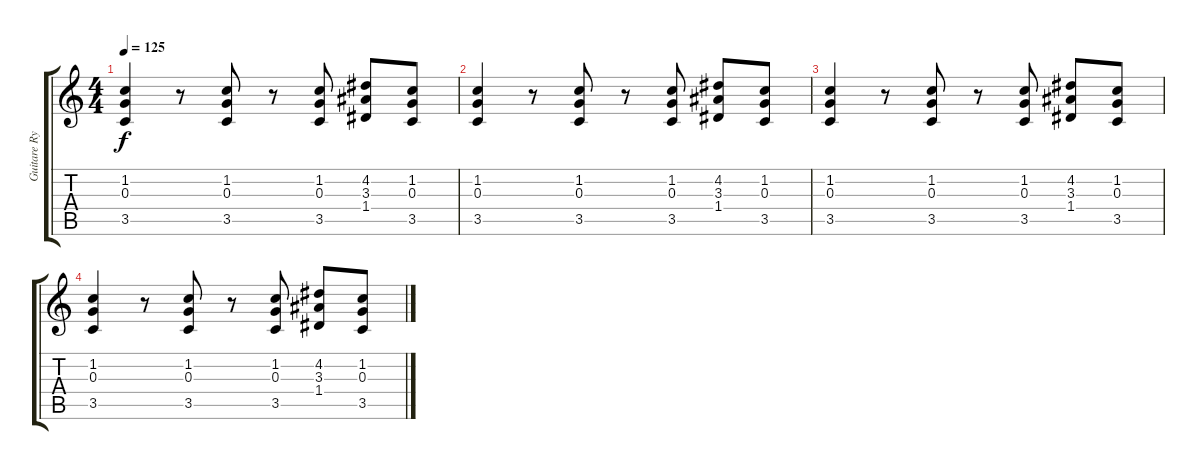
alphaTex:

\track ("Guitare Rythmique" "Guitare Ry") {instrument overdrivenguitar}
\staff {score tabs}
\tuning (E4 B3 G3 D3 A2 E2) {hide}
\ts (4 4)
\tempo 125
\clef g2
\ks c
(1.2 0.3 3.5).4{dy f} r.8 (1.2 0.3 3.5).8 r.8 (1.2 0.3 3.5).8 (4.2 3.3 1.4).8 (1.2 0.3 3.5).8 |
(1.2 0.3 3.5).4 r.8 (1.2 0.3 3.5).8 r.8 (1.2 0.3 3.5).8 (4.2 3.3 1.4).8 (1.2 0.3 3.5).8 |
(1.2 0.3 3.5).4 r.8 (1.2 0.3 3.5).8 r.8 (1.2 0.3 3.5).8 (4.2 3.3 1.4).8 (1.2 0.3 3.5).8 |
(1.2 0.3 3.5).4 r.8 (1.2 0.3 3.5).8 r.8 (1.2 0.3 3.5).8 (4.2 3.3 1.4).8 (1.2 0.3 3.5).8
